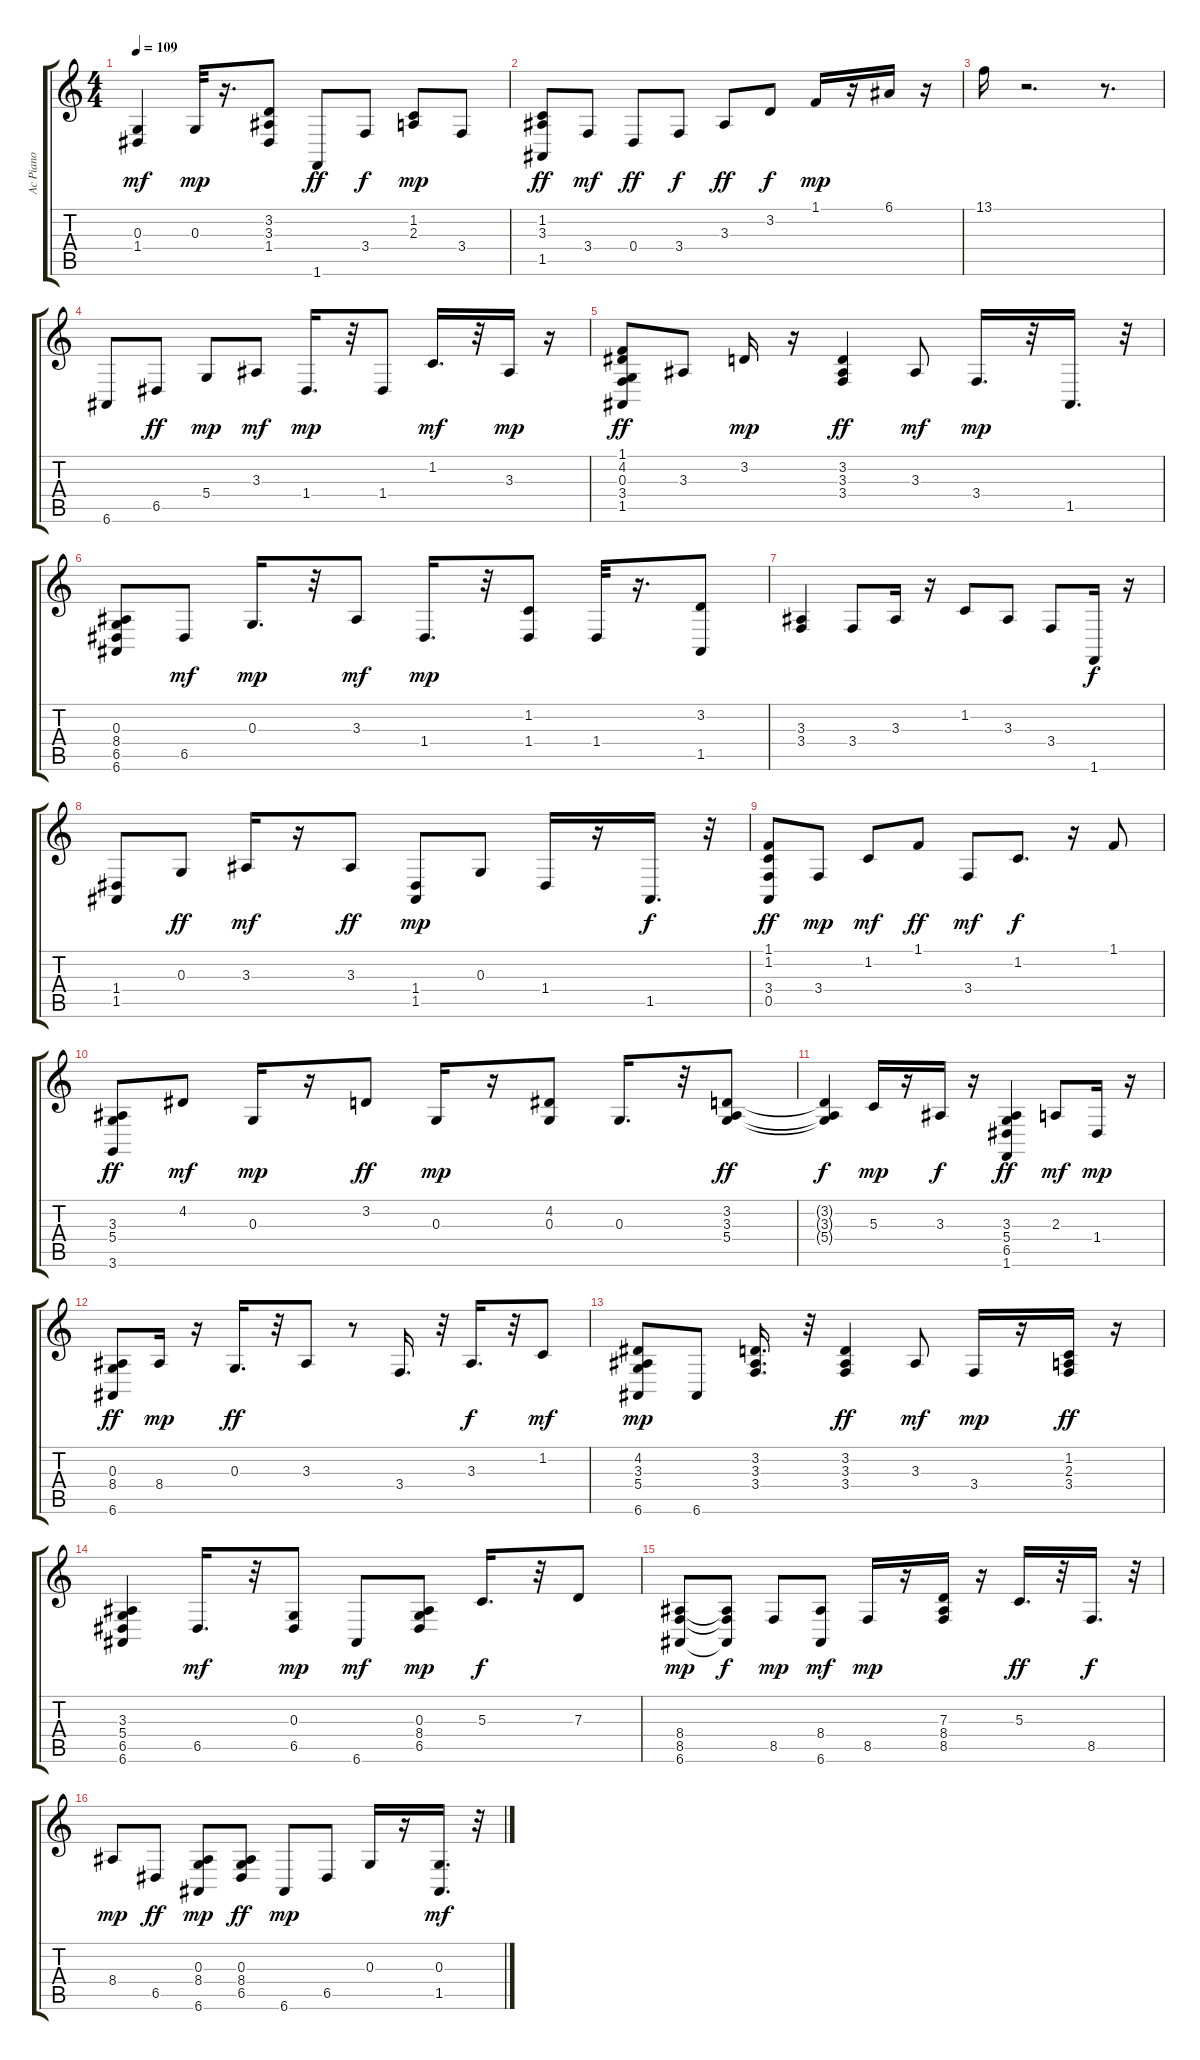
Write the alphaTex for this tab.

\track ("Ac Piano" "Ac Piano") {instrument acousticgrandpiano}
\staff {score tabs}
\tuning (E4 B3 G3 D3 A2 E2) {hide}
\ts (4 4)
\tempo 109
\clef g2
\ks c
(0.3 1.4).4{dy mf} 0.3.32{dy mp} r.16{d} (3.2 3.3 1.4).8 1.6.8{dy ff} 3.4.8{dy f} (1.2 2.3).8{dy mp} 3.4.8 |
(1.2 3.3 1.5).8{dy ff} 3.4.8{dy mf} 0.4.8{dy ff} 3.4.8{dy f} 3.3.8{dy ff} 3.2.8{dy f} 1.1.16{dy mp} r.16 6.1.16 r.16 |
13.1.16 r.2{d} r.8{d} |
6.6.8 6.5.8{dy ff} 5.4.8{dy mp} 3.3.8{dy mf} 1.4.16{d dy mp} r.32 1.4.8 1.2.16{d dy mf} r.32 3.3.16{dy mp} r.16 |
(1.1 4.2 0.3 3.4 1.5).8{dy ff} 3.3.8 3.2.16{dy mp} r.16 (3.2 3.3 3.4).4{dy ff} 3.3.8{dy mf} 3.4.16{d dy mp} r.32 1.5.16{d} r.32 |
(0.3 8.4 6.5 6.6).8 6.5.8{dy mf} 0.3.16{d dy mp} r.32 3.3.8{dy mf} 1.4.16{d dy mp} r.32 (1.2 1.4).8 1.4.32 r.16{d} (3.2 1.5).8 |
(3.3 3.4).4 3.4.8 3.3.16 r.16 1.2.8 3.3.8 3.4.8 1.6.16{dy f} r.16 |
(1.4 1.5).8 0.3.8{dy ff} 3.3.16{dy mf} r.16 3.3.8{dy ff} (1.4 1.5).8{dy mp} 0.3.8 1.4.16 r.16 1.5.16{d dy f} r.32 |
(1.1 1.2 3.4 0.5).8{dy ff} 3.4.8{dy mp} 1.2.8{dy mf} 1.1.8{dy ff} 3.4.8{dy mf} 1.2.8{d dy f} r.16 1.1.8 |
(3.3 5.4 3.6).8{dy ff} 4.2.8{dy mf} 0.3.16{dy mp} r.16 3.2.8{dy ff} 0.3.16{dy mp} r.16 (4.2 0.3).8 0.3.16{d} r.32 (3.2 3.3 5.4).8{dy ff} |
(3.2{t} 3.3{t} 5.4{t}).4{dy f} 5.3.16{dy mp} r.16 3.3.16{dy f} r.16 (3.3 5.4 6.5 1.6).4{dy ff} 2.3.8{dy mf} 1.4.16{dy mp} r.16 |
(0.3 8.4 6.6).8{dy ff} 8.4.16{dy mp} r.16 0.3.16{d dy ff} r.32 3.3.8 r.8 3.4.16{d} r.32 3.3.16{d dy f} r.32 1.2.8{dy mf} |
(4.2 3.3 5.4 6.6).8{dy mp} 6.6.8 (3.2 3.3 3.4).16{d} r.32 (3.2 3.3 3.4).4{dy ff} 3.3.8{dy mf} 3.4.16{dy mp} r.16 (1.2 2.3 3.4).16{dy ff} r.16 |
(3.3 5.4 6.5 6.6).4 6.5.16{d dy mf} r.32 (0.3 6.5).8{dy mp} 6.6.8{dy mf} (0.3 8.4 6.5).8{dy mp} 5.3.16{d dy f} r.32 7.3.8 |
(8.4 8.5 6.6).8{dy mp} (8.4{t} 8.5{t} 6.6{t}).8{dy f} 8.5.8{dy mp} (8.4 6.6).8{dy mf} 8.5.16{dy mp} r.16 (7.3 8.4 8.5).16 r.16 5.3.16{d dy ff} r.32 8.5.16{d dy f} r.32 |
8.4.8{dy mp} 6.5.8{dy ff} (0.3 8.4 6.6).8{dy mp} (0.3 8.4 6.5).8{dy ff} 6.6.8{dy mp} 6.5.8 0.3.16 r.16 (0.3 1.5).16{d dy mf} r.32
